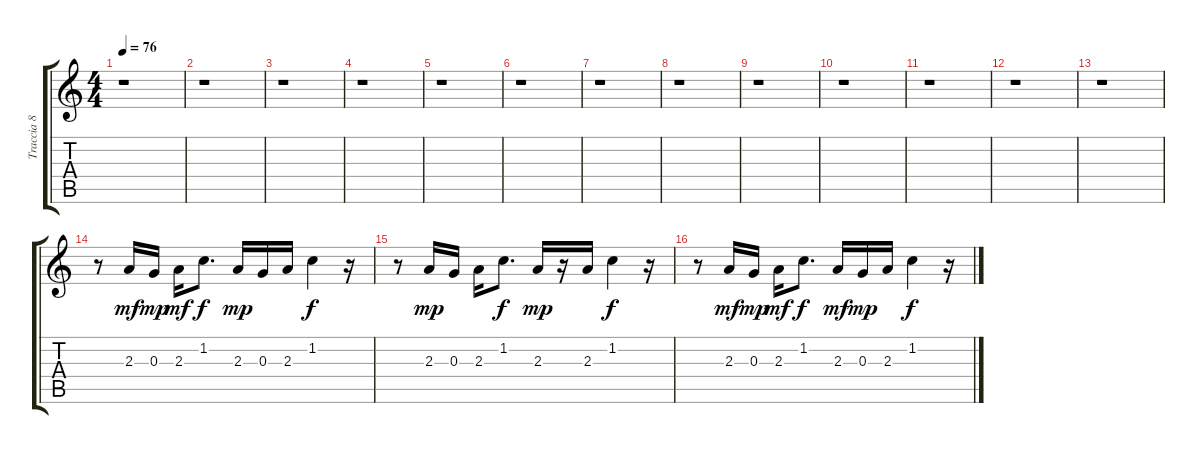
\track ("Traccia 8" "Traccia 8") {instrument electricguitarclean}
\staff {score tabs}
\tuning (E4 B3 G3 D3 A2 E2) {hide}
\ts (4 4)
\tempo 76
\clef g2
\ks c
r.1{dy mf} |
r.1 |
r.1 |
r.1 |
r.1 |
r.1 |
r.1 |
r.1 |
r.1 |
r.1 |
r.1 |
r.1 |
r.1 |
r.8 2.3.16 0.3.16{dy mp} 2.3.16{dy mf} 1.2.8{d dy f} 2.3.16{dy mp} 0.3.16 2.3.16 1.2.4{dy f} r.16 |
r.8 2.3.16{dy mp} 0.3.16 2.3.16 1.2.8{d dy f} 2.3.16{dy mp} r.16 2.3.16 1.2.4{dy f} r.16 |
r.8 2.3.16{dy mf} 0.3.16{dy mp} 2.3.16{dy mf} 1.2.8{d dy f} 2.3.16{dy mf} 0.3.16{dy mp} 2.3.16 1.2.4{dy f} r.16
